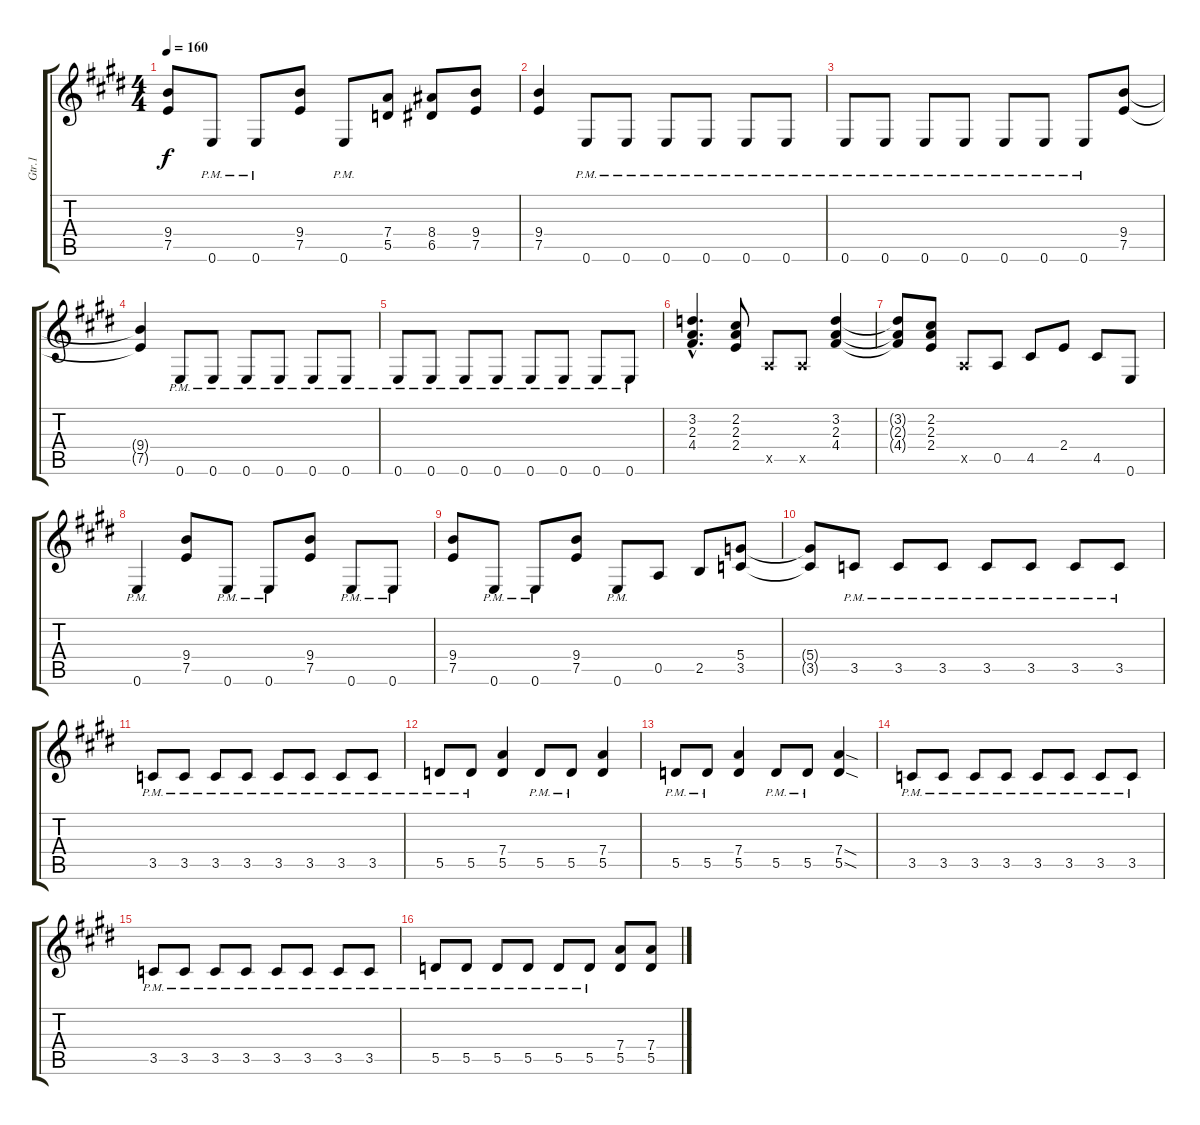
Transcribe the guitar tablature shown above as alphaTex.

\track ("Gtr.1" "Gtr.1") {instrument distortionguitar}
\staff {score tabs}
\tuning (E4 B3 G3 D3 A2 E2) {hide}
\ts (4 4)
\tempo 160
\clef g2
\ks e
(9.4 7.5).8{dy f} 0.6{pm}.8 0.6{pm}.8 (9.4 7.5).8 0.6{pm}.8 (7.4 5.5).8 (8.4 6.5).8 (9.4 7.5).8 |
(9.4 7.5).4 0.6{pm}.8 0.6{pm}.8 0.6{pm}.8 0.6{pm}.8 0.6{pm}.8 0.6{pm}.8 |
0.6{pm}.8 0.6{pm}.8 0.6{pm}.8 0.6{pm}.8 0.6{pm}.8 0.6{pm}.8 0.6{pm}.8 (9.4 7.5).8 |
(9.4{t} 7.5{t}).4 0.6{pm}.8 0.6{pm}.8 0.6{pm}.8 0.6{pm}.8 0.6{pm}.8 0.6{pm}.8 |
0.6{pm}.8 0.6{pm}.8 0.6{pm}.8 0.6{pm}.8 0.6{pm}.8 0.6{pm}.8 0.6{pm}.8 0.6{pm}.8 |
(3.2{hac} 2.3{hac} 4.4{hac}).4{d} (2.2 2.3 2.4).8 0.5{x}.8 0.5{x}.8 (3.2 2.3 4.4).4 |
(3.2{t} 2.3{t} 4.4{t}).8 (2.2 2.3 2.4).8 0.5{x}.8 0.5.8 4.5.8 2.4.8 4.5.8 0.6.8 |
0.6{pm}.4 (9.4 7.5).8 0.6{pm}.8 0.6{pm}.8 (9.4 7.5).8 0.6{pm}.8 0.6{pm}.8 |
(9.4 7.5).8 0.6{pm}.8 0.6{pm}.8 (9.4 7.5).8 0.6{pm}.8 0.5.8 2.5.8 (5.4 3.5).8 |
(5.4{t} 3.5{t}).8 3.5{pm}.8 3.5{pm}.8 3.5{pm}.8 3.5{pm}.8 3.5{pm}.8 3.5{pm}.8 3.5{pm}.8 |
3.5{pm}.8 3.5{pm}.8 3.5{pm}.8 3.5{pm}.8 3.5{pm}.8 3.5{pm}.8 3.5{pm}.8 3.5{pm}.8 |
5.5{pm}.8 5.5{pm}.8 (7.4 5.5).4 5.5{pm}.8 5.5{pm}.8 (7.4 5.5).4 |
5.5{pm}.8 5.5{pm}.8 (7.4 5.5).4 5.5{pm}.8 5.5{pm}.8 (7.4{sod} 5.5{sod}).4 |
3.5{pm}.8 3.5{pm}.8 3.5{pm}.8 3.5{pm}.8 3.5{pm}.8 3.5{pm}.8 3.5{pm}.8 3.5{pm}.8 |
3.5{pm}.8 3.5{pm}.8 3.5{pm}.8 3.5{pm}.8 3.5{pm}.8 3.5{pm}.8 3.5{pm}.8 3.5{pm}.8 |
5.5{pm}.8 5.5{pm}.8 5.5{pm}.8 5.5{pm}.8 5.5{pm}.8 5.5{pm}.8 (7.4 5.5).8 (7.4 5.5).8
